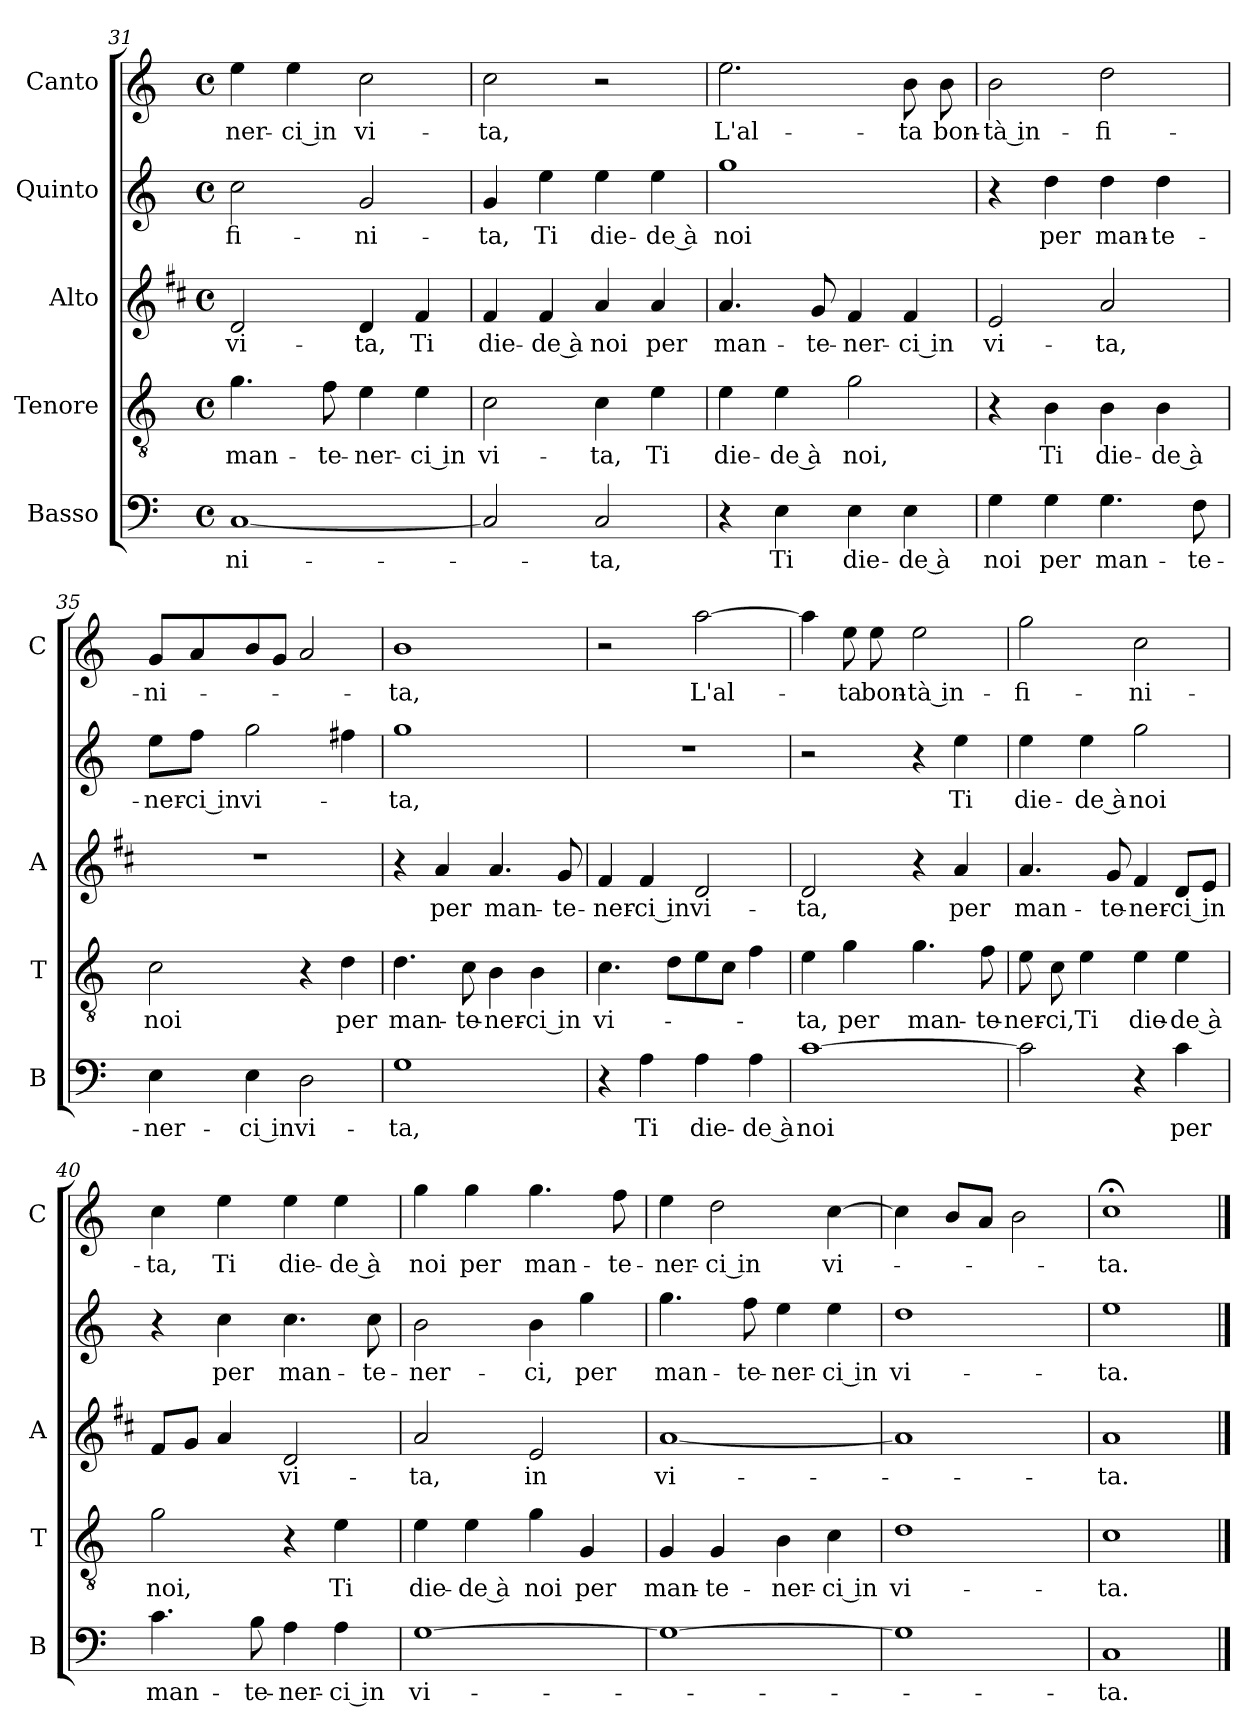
**kern	**text	**kern	**text	**kern	**text	**kern	**text	**kern	**text
*part5	*part5	*part4	*part4	*part3	*part3	*part2	*part2	*part1	*part1
*staff5	*staff5	*staff4	*staff4	*staff3	*staff3	*staff2	*staff2	*staff1	*staff1
*I"Basso	*	*I"Tenore	*	*I"Alto	*	*I"Quinto	*	*I"Canto	*
*I'B	*	*I'T	*	*I'A	*	*	*	*I'C	*
*clefF4	*	*clefGv2	*	*clefG2	*	*clefG2	*	*clefG2	*
*	*	*	*	*ITrd1c2	*	*	*	*	*
*k[]	*	*k[]	*	*k[]	*	*k[]	*	*k[]	*
*C:	*	*C:	*	*C:	*	*C:	*	*C:	*
*M4/4	*	*M4/4	*	*M4/4	*	*M4/4	*	*M4/4	*
*met(c)	*	*met(c)	*	*met(c)	*	*met(c)	*	*met(c)	*
=31	=31	=31	=31	=31	=31	=31	=31	=31	=31
!	!LO:LY:b	!	!LO:LY:b	!	!LO:LY:b	!	!LO:LY:b	!	!LO:LY:b
[1C	-ni-	4.g\	man-	2c/	vi-	2cc\	-fi-	4ee\	-ner-
!	!	!	!	!	!	!	!	!	!LO:LY:b
.	.	.	.	.	.	.	.	4ee\	-ci in
!	!	!	!LO:LY:b	!	!	!	!	!	!
.	.	8f\	-te-	.	.	.	.	.	.
!	!	!	!LO:LY:b	!	!LO:LY:b	!	!LO:LY:b	!	!LO:LY:b
.	.	4e\	-ner-	4c/	-ta,	2g/	-ni-	2cc\	vi-
!	!	!	!LO:LY:b	!	!LO:LY:b	!	!	!	!
.	.	4e\	-ci in	4e/	Ti	.	.	.	.
=32	=32	=32	=32	=32	=32	=32	=32	=32	=32
!	!	!	!LO:LY:b	!	!LO:LY:b	!	!LO:LY:b	!	!LO:LY:b
2C/]	.	2c\	vi-	4e/	die-	4g/	-ta,	2cc\	-ta,
!	!	!	!	!	!LO:LY:b	!	!LO:LY:b	!	!
.	.	.	.	4e/	-de à	4ee\	Ti	.	.
!	!LO:LY:b	!	!LO:LY:b	!	!LO:LY:b	!	!LO:LY:b	!	!
2C/	-ta,	4c\	-ta,	4g/	noi	4ee\	die-	2r	.
!	!	!	!LO:LY:b	!	!LO:LY:b	!	!LO:LY:b	!	!
.	.	4e\	Ti	4g/	per	4ee\	-de à	.	.
!!LO:LB:g=z
=33	=33	=33	=33	=33	=33	=33	=33	=33	=33
!	!	!	!LO:LY:b	!	!LO:LY:b	!	!LO:LY:b	!	!LO:LY:b
4r	.	4e\	die-	4.g/	man-	1gg	noi	2.ee\	L'al-
!	!LO:LY:b	!	!LO:LY:b	!	!	!	!	!	!
4E\	Ti	4e\	-de à	.	.	.	.	.	.
!	!	!	!	!	!LO:LY:b	!	!	!	!
.	.	.	.	8f/	-te-	.	.	.	.
!	!LO:LY:b	!	!LO:LY:b	!	!LO:LY:b	!	!	!	!
4E\	die-	2g\	noi,	4e/	-ner-	.	.	.	.
!	!LO:LY:b	!	!	!	!LO:LY:b	!	!	!	!LO:LY:b
4E\	-de à	.	.	4e/	-ci in	.	.	8b\	-ta
!	!	!	!	!	!	!	!	!	!LO:LY:b
.	.	.	.	.	.	.	.	8b\	bon-
=34	=34	=34	=34	=34	=34	=34	=34	=34	=34
!	!LO:LY:b	!	!	!	!LO:LY:b	!	!	!	!LO:LY:b
4G\	noi	4r	.	2d/	vi-	4r	.	2b\	-tà in-
!	!LO:LY:b	!	!LO:LY:b	!	!	!	!LO:LY:b	!	!
4G\	per	4B\	Ti	.	.	4dd\	per	.	.
!	!LO:LY:b	!	!LO:LY:b	!	!LO:LY:b	!	!LO:LY:b	!	!LO:LY:b
4.G\	man-	4B\	die-	2g/	-ta,	4dd\	man-	2dd\	-fi-
!	!	!	!LO:LY:b	!	!	!	!LO:LY:b	!	!
.	.	4B\	-de à	.	.	4dd\	-te-	.	.
!	!LO:LY:b	!	!	!	!	!	!	!	!
8F\	-te-	.	.	.	.	.	.	.	.
=35	=35	=35	=35	=35	=35	=35	=35	=35	=35
!	!LO:LY:b	!	!LO:LY:b	!	!	!	!LO:LY:b	!	!LO:LY:b
4E\	-ner-	2c\	noi	1r	.	8ee\L	-ner-	8g/L	-ni-
!	!	!	!	!	!	!	!LO:LY:b	!	!
.	.	.	.	.	.	8ff\J	-ci in	8a/	.
!	!LO:LY:b	!	!	!	!	!	!LO:LY:b	!	!
4E\	-ci in	.	.	.	.	2gg\	vi-	8b/	.
.	.	.	.	.	.	.	.	8g/J	.
!	!LO:LY:b	!	!	!	!	!	!	!	!
2D\	vi-	4r	.	.	.	.	.	2a/	.
!	!	!	!LO:LY:b	!	!	!	!	!	!
.	.	4d\	per	.	.	4ff#X\	.	.	.
=36	=36	=36	=36	=36	=36	=36	=36	=36	=36
!	!LO:LY:b	!	!LO:LY:b	!	!	!	!LO:LY:b	!	!LO:LY:b
1G	-ta,	4.d\	man-	4r	.	1gg	-ta,	1b	-ta,
!	!	!	!	!	!LO:LY:b	!	!	!	!
.	.	.	.	4g/	per	.	.	.	.
!	!	!	!LO:LY:b	!	!	!	!	!	!
.	.	8c\	-te-	.	.	.	.	.	.
!	!	!	!LO:LY:b	!	!LO:LY:b	!	!	!	!
.	.	4B\	-ner-	4.g/	man-	.	.	.	.
!	!	!	!LO:LY:b	!	!	!	!	!	!
.	.	4B\	-ci in	.	.	.	.	.	.
!	!	!	!	!	!LO:LY:b	!	!	!	!
.	.	.	.	8f/	-te-	.	.	.	.
=37	=37	=37	=37	=37	=37	=37	=37	=37	=37
!	!	!	!LO:LY:b	!	!LO:LY:b	!	!	!	!
4r	.	4.c\	vi-	4e/	-ner-	1r	.	2r	.
!	!LO:LY:b	!	!	!	!LO:LY:b	!	!	!	!
4A\	Ti	.	.	4e/	-ci in	.	.	.	.
.	.	8d\L	.	.	.	.	.	.	.
!	!LO:LY:b	!	!	!	!LO:LY:b	!	!	!	!LO:LY:b
4A\	die-	8e\	.	2c/	vi-	.	.	[2aa\	L'al-
.	.	8c\J	.	.	.	.	.	.	.
!	!LO:LY:b	!	!	!	!	!	!	!	!
4A\	-de à	4f\	.	.	.	.	.	.	.
=38	=38	=38	=38	=38	=38	=38	=38	=38	=38
!	!LO:LY:b	!	!LO:LY:b	!	!LO:LY:b	!	!	!	!
[1c	noi	4e\	-ta,	2c/	-ta,	2r	.	4aa\]	.
!	!	!	!LO:LY:b	!	!	!	!	!	!LO:LY:b
.	.	4g\	per	.	.	.	.	8ee\	-ta
!	!	!	!	!	!	!	!	!	!LO:LY:b
.	.	.	.	.	.	.	.	8ee\	bon-
!	!	!	!LO:LY:b	!	!	!	!	!	!LO:LY:b
.	.	4.g\	man-	4r	.	4r	.	2ee\	-tà in-
!	!	!	!	!	!LO:LY:b	!	!LO:LY:b	!	!
.	.	.	.	4g/	per	4ee\	Ti	.	.
!	!	!	!LO:LY:b	!	!	!	!	!	!
.	.	8f\	-te-	.	.	.	.	.	.
!!LO:PB:g=z
=39	=39	=39	=39	=39	=39	=39	=39	=39	=39
!	!	!	!LO:LY:b	!	!LO:LY:b	!	!LO:LY:b	!	!LO:LY:b
2c\]	.	8e\	-ner-	4.g/	man-	4ee\	die-	2gg\	-fi-
!	!	!	!LO:LY:b	!	!	!	!	!	!
.	.	8c\	-ci,	.	.	.	.	.	.
!	!	!	!LO:LY:b	!	!	!	!LO:LY:b	!	!
.	.	4e\	Ti	.	.	4ee\	-de à	.	.
!	!	!	!	!	!LO:LY:b	!	!	!	!
.	.	.	.	8f/	-te-	.	.	.	.
!	!	!	!LO:LY:b	!	!LO:LY:b	!	!LO:LY:b	!	!LO:LY:b
4r	.	4e\	die-	4e/	-ner-	2gg\	noi	2cc\	-ni-
!	!LO:LY:b	!	!LO:LY:b	!	!LO:LY:b	!	!	!	!
4c\	per	4e\	-de à	8c/L	-ci in	.	.	.	.
.	.	.	.	8d/J	.	.	.	.	.
=40	=40	=40	=40	=40	=40	=40	=40	=40	=40
!	!LO:LY:b	!	!LO:LY:b	!	!	!	!	!	!LO:LY:b
4.c\	man-	2g\	noi,	8e/L	.	4r	.	4cc\	-ta,
.	.	.	.	8f/J	.	.	.	.	.
!	!	!	!	!	!	!	!LO:LY:b	!	!LO:LY:b
.	.	.	.	4g/	.	4cc\	per	4ee\	Ti
!	!LO:LY:b	!	!	!	!	!	!	!	!
8B\	-te-	.	.	.	.	.	.	.	.
!	!LO:LY:b	!	!	!	!LO:LY:b	!	!LO:LY:b	!	!LO:LY:b
4A\	-ner-	4r	.	2c/	vi-	4.cc\	man-	4ee\	die-
!	!LO:LY:b	!	!LO:LY:b	!	!	!	!	!	!LO:LY:b
4A\	-ci in	4e\	Ti	.	.	.	.	4ee\	-de à
!	!	!	!	!	!	!	!LO:LY:b	!	!
.	.	.	.	.	.	8cc\	-te-	.	.
=41	=41	=41	=41	=41	=41	=41	=41	=41	=41
!	!LO:LY:b	!	!LO:LY:b	!	!LO:LY:b	!	!LO:LY:b	!	!LO:LY:b
[1G	vi-	4e\	die-	2g/	-ta,	2b\	-ner-	4gg\	noi
!	!	!	!LO:LY:b	!	!	!	!	!	!LO:LY:b
.	.	4e\	-de à	.	.	.	.	4gg\	per
!	!	!	!LO:LY:b	!	!LO:LY:b	!	!LO:LY:b	!	!LO:LY:b
.	.	4g\	noi	2d/	in	4b\	-ci,	4.gg\	man-
!	!	!	!LO:LY:b	!	!	!	!LO:LY:b	!	!
.	.	4G/	per	.	.	4gg\	per	.	.
!	!	!	!	!	!	!	!	!	!LO:LY:b
.	.	.	.	.	.	.	.	8ff\	-te-
=42	=42	=42	=42	=42	=42	=42	=42	=42	=42
!	!	!	!LO:LY:b	!	!LO:LY:b	!	!LO:LY:b	!	!LO:LY:b
1G_	.	4G/	man-	[1g	vi-	4.gg\	man-	4ee\	-ner-
!	!	!	!LO:LY:b	!	!	!	!	!	!LO:LY:b
.	.	4G/	-te-	.	.	.	.	2dd\	-ci in
!	!	!	!	!	!	!	!LO:LY:b	!	!
.	.	.	.	.	.	8ff\	-te-	.	.
!	!	!	!LO:LY:b	!	!	!	!LO:LY:b	!	!
.	.	4B\	-ner-	.	.	4ee\	-ner-	.	.
!	!	!	!LO:LY:b	!	!	!	!LO:LY:b	!	!LO:LY:b
.	.	4c\	-ci in	.	.	4ee\	-ci in	[4cc\	vi-
=43	=43	=43	=43	=43	=43	=43	=43	=43	=43
!	!	!	!LO:LY:b	!	!	!	!LO:LY:b	!	!
1G]	.	1d	vi-	1g]	.	1dd	vi-	4cc\]	.
.	.	.	.	.	.	.	.	8b/L	.
.	.	.	.	.	.	.	.	8a/J	.
.	.	.	.	.	.	.	.	2b\	.
=44	=44	=44	=44	=44	=44	=44	=44	=44	=44
!	!LO:LY:b	!	!LO:LY:b	!	!LO:LY:b	!	!LO:LY:b	!	!LO:LY:b
1C	-ta.	1c	-ta.	1g	-ta.	1ee	-ta.	1cc;<	-ta.
==	==	==	==	==	==	==	==	==	==
*-	*-	*-	*-	*-	*-	*-	*-	*-	*-
